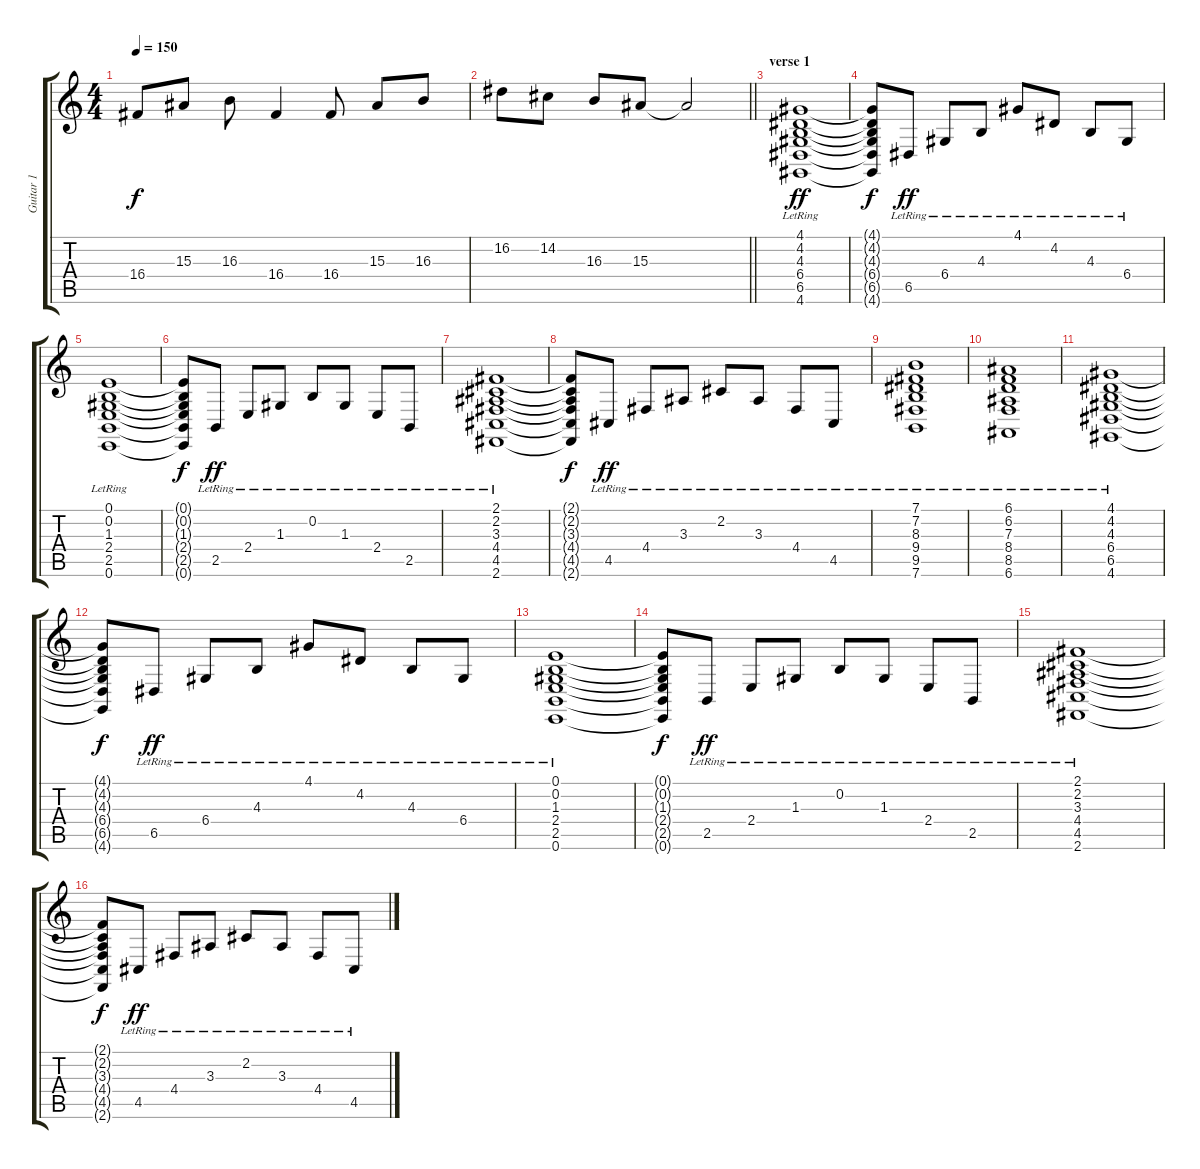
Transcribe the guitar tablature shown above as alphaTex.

\track ("Guitar 1" "Guitar 1") {instrument electricgrandpiano}
\staff {score tabs}
\tuning (E4 B3 G3 D3 A2 E2) {hide}
\ts (4 4)
\tempo 150
\clef g2
\ks c
16.4.8{dy f} 15.3.8 16.3.8 16.4.4 16.4.8 15.3.8 16.3.8 |
\barLineRight lightlight
16.2.8 14.2.8 16.3.8 15.3.8 15.3{t}.2 |
\section ("" "verse 1")
(4.1{lr} 4.2{lr} 4.3{lr} 6.4{lr} 6.5{lr} 4.6{lr}).1{dy ff} |
(4.1{t} 4.2{t} 4.3{t} 6.4{t} 6.5{t} 4.6{t}).8{dy f} 6.5{lr}.8{dy ff} 6.4{lr}.8 4.3{lr}.8 4.1{lr}.8 4.2{lr}.8 4.3{lr}.8 6.4{lr}.8 |
(0.1{lr} 0.2{lr} 1.3{lr} 2.4{lr} 2.5{lr} 0.6{lr}).1 |
(0.1{t} 0.2{t} 1.3{t} 2.4{t} 2.5{t} 0.6{t}).8{dy f} 2.5{lr}.8{dy ff} 2.4{lr}.8 1.3{lr}.8 0.2{lr}.8 1.3{lr}.8 2.4{lr}.8 2.5{lr}.8 |
(2.1{lr} 2.2{lr} 3.3{lr} 4.4{lr} 4.5{lr} 2.6{lr}).1 |
(2.1{t} 2.2{t} 3.3{t} 4.4{t} 4.5{t} 2.6{t}).8{dy f} 4.5{lr}.8{dy ff} 4.4{lr}.8 3.3{lr}.8 2.2{lr}.8 3.3{lr}.8 4.4{lr}.8 4.5{lr}.8 |
(7.1{lr} 7.2{lr} 8.3{lr} 9.4{lr} 9.5{lr} 7.6{lr}).1 |
(6.1{lr} 6.2{lr} 7.3{lr} 8.4{lr} 8.5{lr} 6.6{lr}).1 |
(4.1{lr} 4.2{lr} 4.3{lr} 6.4{lr} 6.5{lr} 4.6{lr}).1 |
(4.1{t} 4.2{t} 4.3{t} 6.4{t} 6.5{t} 4.6{t}).8{dy f} 6.5{lr}.8{dy ff} 6.4{lr}.8 4.3{lr}.8 4.1{lr}.8 4.2{lr}.8 4.3{lr}.8 6.4{lr}.8 |
(0.1{lr} 0.2{lr} 1.3{lr} 2.4{lr} 2.5{lr} 0.6{lr}).1 |
(0.1{t} 0.2{t} 1.3{t} 2.4{t} 2.5{t} 0.6{t}).8{dy f} 2.5{lr}.8{dy ff} 2.4{lr}.8 1.3{lr}.8 0.2{lr}.8 1.3{lr}.8 2.4{lr}.8 2.5{lr}.8 |
(2.1{lr} 2.2{lr} 3.3{lr} 4.4{lr} 4.5{lr} 2.6{lr}).1 |
(2.1{t} 2.2{t} 3.3{t} 4.4{t} 4.5{t} 2.6{t}).8{dy f} 4.5{lr}.8{dy ff} 4.4{lr}.8 3.3{lr}.8 2.2{lr}.8 3.3{lr}.8 4.4{lr}.8 4.5{lr}.8
